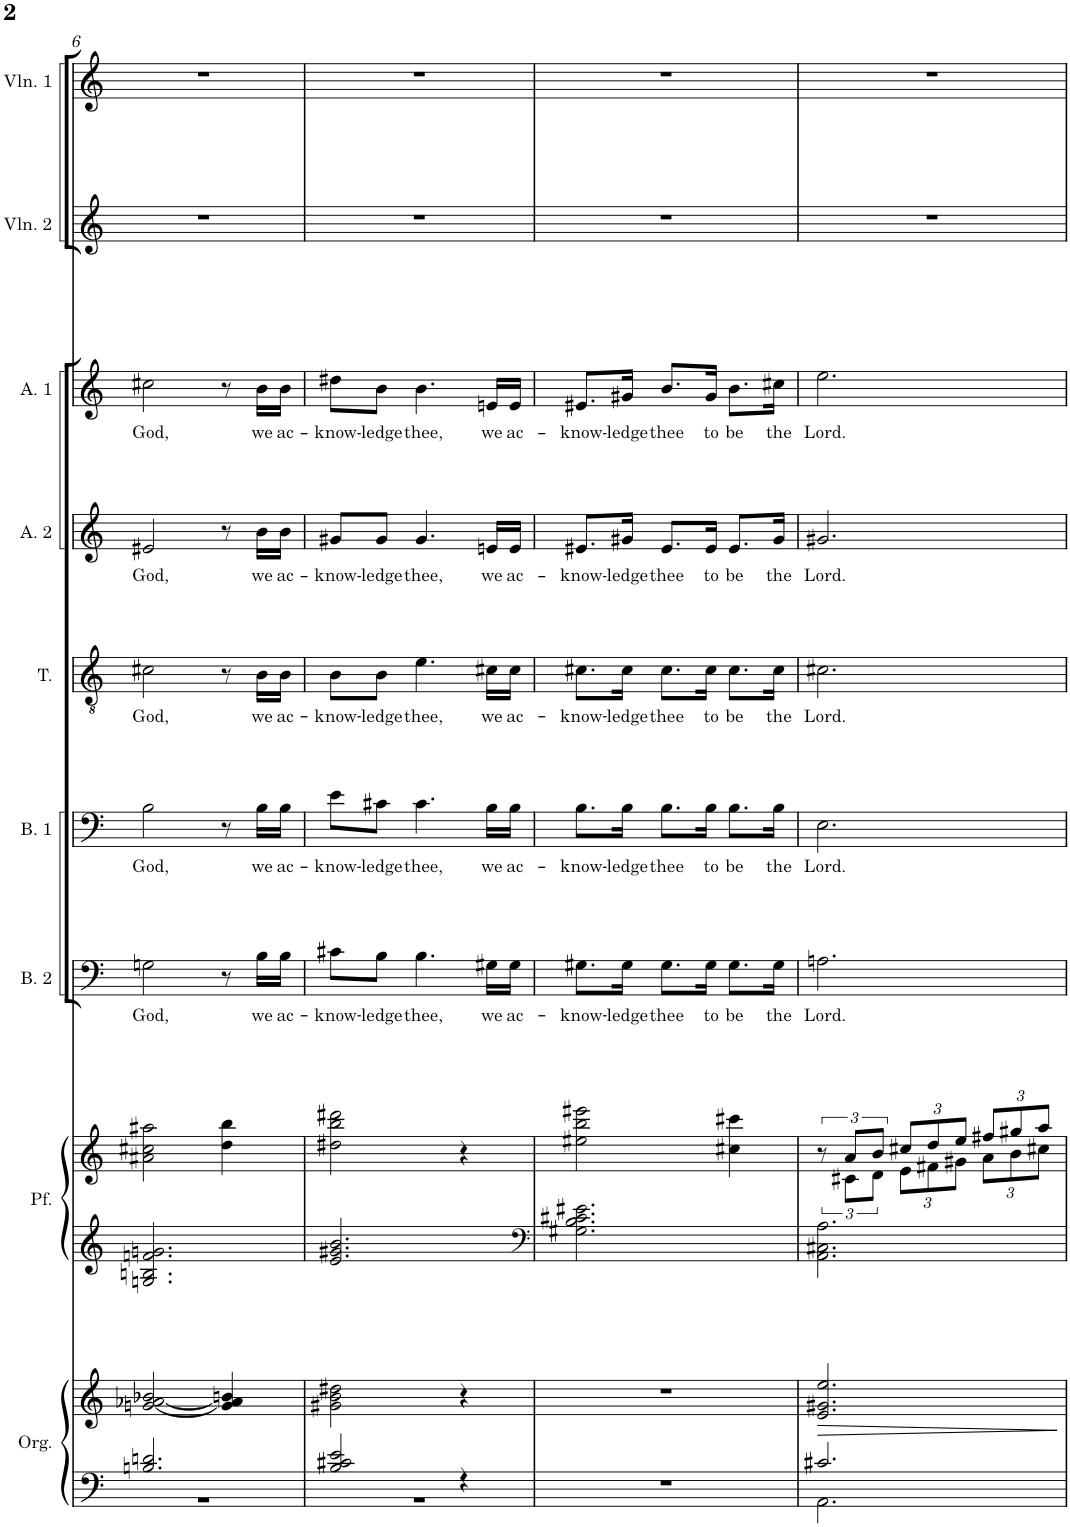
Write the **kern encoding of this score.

**kern	**kern	**dynam	**kern	**kern	**kern	**text	**kern	**text	**kern	**text	**kern	**text	**kern	**text	**kern	**kern
*part9	*part9	*part9	*part8	*part8	*part7	*part7	*part6	*part6	*part5	*part5	*part4	*part4	*part3	*part3	*part2	*part1
*staff11	*staff10	*staff10/11	*staff9	*staff8	*staff7	*staff7	*staff6	*staff6	*staff5	*staff5	*staff4	*staff4	*staff3	*staff3	*staff2	*staff1
*I"Organ	*	*	*I"Piano	*	*I"Bass 2	*	*I"Bass 1	*	*I"Tenor	*	*I"Alto 2	*	*I"Alto 1	*	*I"Violin 2	*I"Violin 1
*I'Org.	*	*	*	*	*I'B. 2	*	*I'B. 1	*	*I'T.	*	*I'A. 2	*	*I'A. 1	*	*I'Vln. 2	*I'Vln. 1
!!LO:PB:g=z
*clefF4	*clefG2	*	*clefG2	*clefG2	*clefF4	*	*clefF4	*	*clefGv2	*	*clefG2	*	*clefG2	*	*clefG2	*clefG2
*k[]	*k[]	*	*k[]	*k[]	*k[]	*	*k[]	*	*k[]	*	*k[]	*	*k[]	*	*k[]	*k[]
*M3/4	*M3/4	*	*M3/4	*M3/4	*M3/4	*	*M3/4	*	*M3/4	*	*M3/4	*	*M3/4	*	*M3/4	*M3/4
=6	=6	=6	=6	=6	=6	=6	=6	=6	=6	=6	=6	=6	=6	=6	=6	=6
*^	*	*	*	*	*	*	*	*	*	*	*	*	*	*	*	*
!	!	!	!	!	!	!	!LO:LY:b	!	!LO:LY:b	!	!LO:LY:b	!	!LO:LY:b	!	!LO:LY:b	!	!
2.Bn/ 2.dn/	2.r	[2gn/ [<2a-X/ 2b-X/	.	2.Gn/ 2.Bn/ 2.fn/ 2.gn/	2a#X\ 2cc#X\ 2aa#X\	2Gn\	God,	2B\	God,	2c#X\	God,	2e#X/	God,	2cc#X\	God,	2.r	2.r
.	.	4g/] 4a-/] 4bn/	.	.	4dd\ 4bb\	8r	.	8r	.	8r	.	8r	.	8r	.	.	.
!	!	!	!	!	!	!	!LO:LY:b	!	!LO:LY:b	!	!LO:LY:b	!	!LO:LY:b	!	!LO:LY:b	!	!
.	.	.	.	.	.	16B\LL	we	16B\LL	we	16B\LL	we	16b\LL	we	16b\LL	we	.	.
!	!	!	!	!	!	!	!LO:LY:b	!	!LO:LY:b	!	!LO:LY:b	!	!LO:LY:b	!	!LO:LY:b	!	!
.	.	.	.	.	.	16B\JJ	ac-	16B\JJ	ac-	16B\JJ	ac-	16b\JJ	ac-	16b\JJ	ac-	.	.
=7	=7	=7	=7	=7	=7	=7	=7	=7	=7	=7	=7	=7	=7	=7	=7	=7	=7
!	!	!	!	!	!	!	!LO:LY:b	!	!LO:LY:b	!	!LO:LY:b	!	!LO:LY:b	!	!LO:LY:b	!	!
2B/ 2c#X/ 2e/	2.r	2g#X\ 2b\ 2dd#X\	.	2.e/ 2.g#X/ 2.b/	2dd#X\ 2bb\ 2ddd#X\	8c#X\L	-know-	8e\L	-know-	8B\L	-know-	8g#X/L	-know-	8dd#X\L	-know-	2.r	2.r
!	!	!	!	!	!	!	!LO:LY:b	!	!LO:LY:b	!	!LO:LY:b	!	!LO:LY:b	!	!LO:LY:b	!	!
.	.	.	.	.	.	8B\J	-ledge	8c#X\J	-ledge	8B\J	-ledge	8g#/J	-ledge	8b\J	-ledge	.	.
!	!	!	!	!	!	!	!LO:LY:b	!	!LO:LY:b	!	!LO:LY:b	!	!LO:LY:b	!	!LO:LY:b	!	!
.	.	.	.	.	.	4.B\	thee,	4.c#\	thee,	4.e\	thee,	4.g#/	thee,	4.b\	thee,	.	.
4r	.	4r	.	.	4r	.	.	.	.	.	.	.	.	.	.	.	.
!	!	!	!	!	!	!	!LO:LY:b	!	!LO:LY:b	!	!LO:LY:b	!	!LO:LY:b	!	!LO:LY:b	!	!
.	.	.	.	.	.	16G#X\LL	we	16B\LL	we	16c#X\LL	we	16en/LL	we	16en/LL	we	.	.
!	!	!	!	!	!	!	!LO:LY:b	!	!LO:LY:b	!	!LO:LY:b	!	!LO:LY:b	!	!LO:LY:b	!	!
.	.	.	.	.	.	16G#\JJ	ac-	16B\JJ	ac-	16c#\JJ	ac-	16e/JJ	ac-	16e/JJ	ac-	.	.
*v	*v	*	*	*	*	*	*	*	*	*	*	*	*	*	*	*	*
=8	=8	=8	=8	=8	=8	=8	=8	=8	=8	=8	=8	=8	=8	=8	=8	=8
*	*	*	*clefF4	*	*	*	*	*	*	*	*	*	*	*	*	*
!	!	!	!	!	!	!LO:LY:b	!	!LO:LY:b	!	!LO:LY:b	!	!LO:LY:b	!	!LO:LY:b	!	!
2.r	2.r	.	2.G#X\ 2.B\ 2.c#X\ 2.e#X\	2ee#X\ 2bb\ 2eee#X\	8.G#X\L	-know-	8.B\L	-know-	8.c#X\L	-know-	8.e#X/L	-know-	8.e#X/L	-know-	2.r	2.r
!	!	!	!	!	!	!LO:LY:b	!	!LO:LY:b	!	!LO:LY:b	!	!LO:LY:b	!	!LO:LY:b	!	!
.	.	.	.	.	16G#\Jk	-ledge	16B\Jk	-ledge	16c#\Jk	-ledge	16g#X/Jk	-ledge	16g#X/Jk	-ledge	.	.
!	!	!	!	!	!	!LO:LY:b	!	!LO:LY:b	!	!LO:LY:b	!	!LO:LY:b	!	!LO:LY:b	!	!
.	.	.	.	.	8.G#\L	thee	8.B\L	thee	8.c#\L	thee	8.e#/L	thee	8.b/L	thee	.	.
!	!	!	!	!	!	!LO:LY:b	!	!LO:LY:b	!	!LO:LY:b	!	!LO:LY:b	!	!LO:LY:b	!	!
.	.	.	.	.	16G#\Jk	to	16B\Jk	to	16c#\Jk	to	16e#/Jk	to	16g#/Jk	to	.	.
!	!	!	!	!	!	!LO:LY:b	!	!LO:LY:b	!	!LO:LY:b	!	!LO:LY:b	!	!LO:LY:b	!	!
.	.	.	.	4cc#X\ 4ccc#X\	8.G#\L	be	8.B\L	be	8.c#\L	be	8.e#/L	be	8.b\L	be	.	.
!	!	!	!	!	!	!LO:LY:b	!	!LO:LY:b	!	!LO:LY:b	!	!LO:LY:b	!	!LO:LY:b	!	!
.	.	.	.	.	16G#\Jk	the	16B\Jk	the	16c#\Jk	the	16g#/Jk	the	16cc#X\Jk	the	.	.
=9	=9	=9	=9	=9	=9	=9	=9	=9	=9	=9	=9	=9	=9	=9	=9	=9
*^	*	*	*	*	*	*	*	*	*	*	*	*	*	*	*	*
!	!	!	!LO:HP:b	!	!	!	!LO:LY:b	!	!LO:LY:b	!	!LO:LY:b	!	!LO:LY:b	!	!LO:LY:b	!	!
*	*	*	*	*	*^	*	*	*	*	*	*	*	*	*	*	*	*
2.c#X/	2.AA\	2.e/ 2.g#X/ 2.ee/	>	2.AA\ 2.C#X\ 2.A\	12r	12ryy	2.An\	Lord.	2.E\	Lord.	2.c#X\	Lord.	2.g#X/	Lord.	2.ee\	Lord.	2.r	2.r
.	.	.	.	.	12a/L	12c#X\L	.	.	.	.	.	.	.	.	.	.	.	.
.	.	.	.	.	12b/J	12d\J	.	.	.	.	.	.	.	.	.	.	.	.
*	*	*	*	*	*Xbrackettup	*	*	*	*	*	*	*	*	*	*	*	*	*
.	.	.	.	.	12cc#X/L	12e\L	.	.	.	.	.	.	.	.	.	.	.	.
.	.	.	.	.	12dd/	12f#X\	.	.	.	.	.	.	.	.	.	.	.	.
.	.	.	.	.	12ee/J	12g#X\J	.	.	.	.	.	.	.	.	.	.	.	.
.	.	.	.	.	12ff#X/L	12a\L	.	.	.	.	.	.	.	.	.	.	.	.
.	.	.	.	.	12gg#X/	12b\	.	.	.	.	.	.	.	.	.	.	.	.
.	.	.	.	.	12aa/J	12cc#X\J	.	.	.	.	.	.	.	.	.	.	.	.
*v	*v	*	*	*	*v	*v	*	*	*	*	*	*	*	*	*	*	*	*
.	.	]	.	.	.	.	.	.	.	.	.	.	.	.	.	.
=	=	=	=	=	=	=	=	=	=	=	=	=	=	=	=	=
*-	*-	*-	*-	*-	*-	*-	*-	*-	*-	*-	*-	*-	*-	*-	*-	*-
